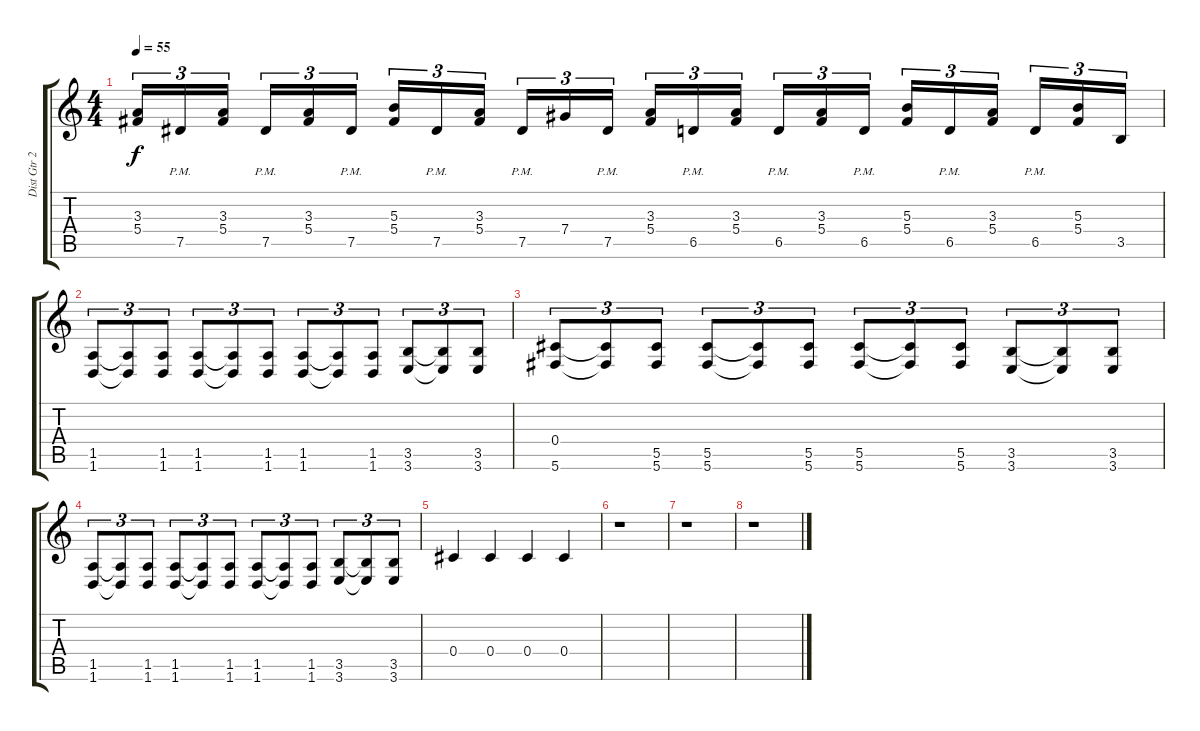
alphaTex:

\track ("Dist Gtr 2" "Dist Gtr 2") {instrument distortionguitar}
\staff {score tabs}
\tuning (Eb4 Bb3 Gb3 Db3 Ab2 Db2) {hide}
\ts (4 4)
\tempo 55
\clef g2
\ks c
(3.3 5.4).16{tu (3 2) dy f} 7.5{pm}.16{tu (3 2)} (3.3 5.4).16{tu (3 2)} 7.5{pm}.16{tu (3 2)} (3.3 5.4).16{tu (3 2)} 7.5{pm}.16{tu (3 2)} (5.3 5.4).16{tu (3 2)} 7.5{pm}.16{tu (3 2)} (3.3 5.4).16{tu (3 2)} 7.5{pm}.16{tu (3 2)} 7.4.16{tu (3 2)} 7.5{pm}.16{tu (3 2)} (3.3 5.4).16{tu (3 2)} 6.5{pm}.16{tu (3 2)} (3.3 5.4).16{tu (3 2)} 6.5{pm}.16{tu (3 2)} (3.3 5.4).16{tu (3 2)} 6.5{pm}.16{tu (3 2)} (5.3 5.4).16{tu (3 2)} 6.5{pm}.16{tu (3 2)} (3.3 5.4).16{tu (3 2)} 6.5{pm}.16{tu (3 2)} (5.3 5.4).16{tu (3 2)} 3.5.16{tu (3 2)} |
(1.5 1.6).8{tu (3 2)} (1.5{t} 1.6{t}).8{tu (3 2)} (1.5 1.6).8{tu (3 2)} (1.5 1.6).8{tu (3 2)} (1.5{t} 1.6{t}).8{tu (3 2)} (1.5 1.6).8{tu (3 2)} (1.5 1.6).8{tu (3 2)} (1.5{t} 1.6{t}).8{tu (3 2)} (1.5 1.6).8{tu (3 2)} (3.5 3.6).8{tu (3 2)} (3.5{t} 3.6{t}).8{tu (3 2)} (3.5 3.6).8{tu (3 2)} |
(0.4 5.6).8{tu (3 2)} (0.4{t} 5.6{t}).8{tu (3 2)} (5.5 5.6).8{tu (3 2)} (5.5 5.6).8{tu (3 2)} (5.5{t} 5.6{t}).8{tu (3 2)} (5.5 5.6).8{tu (3 2)} (5.5 5.6).8{tu (3 2)} (5.5{t} 5.6{t}).8{tu (3 2)} (5.5 5.6).8{tu (3 2)} (3.5 3.6).8{tu (3 2)} (3.5{t} 3.6{t}).8{tu (3 2)} (3.5 3.6).8{tu (3 2)} |
(1.5 1.6).8{tu (3 2)} (1.5{t} 1.6{t}).8{tu (3 2)} (1.5 1.6).8{tu (3 2)} (1.5 1.6).8{tu (3 2)} (1.5{t} 1.6{t}).8{tu (3 2)} (1.5 1.6).8{tu (3 2)} (1.5 1.6).8{tu (3 2)} (1.5{t} 1.6{t}).8{tu (3 2)} (1.5 1.6).8{tu (3 2)} (3.5 3.6).8{tu (3 2)} (3.5{t} 3.6{t}).8{tu (3 2)} (3.5 3.6).8{tu (3 2)} |
0.4.4 0.4.4 0.4.4 0.4.4 |
r.1 |
r.1 |
r.1
